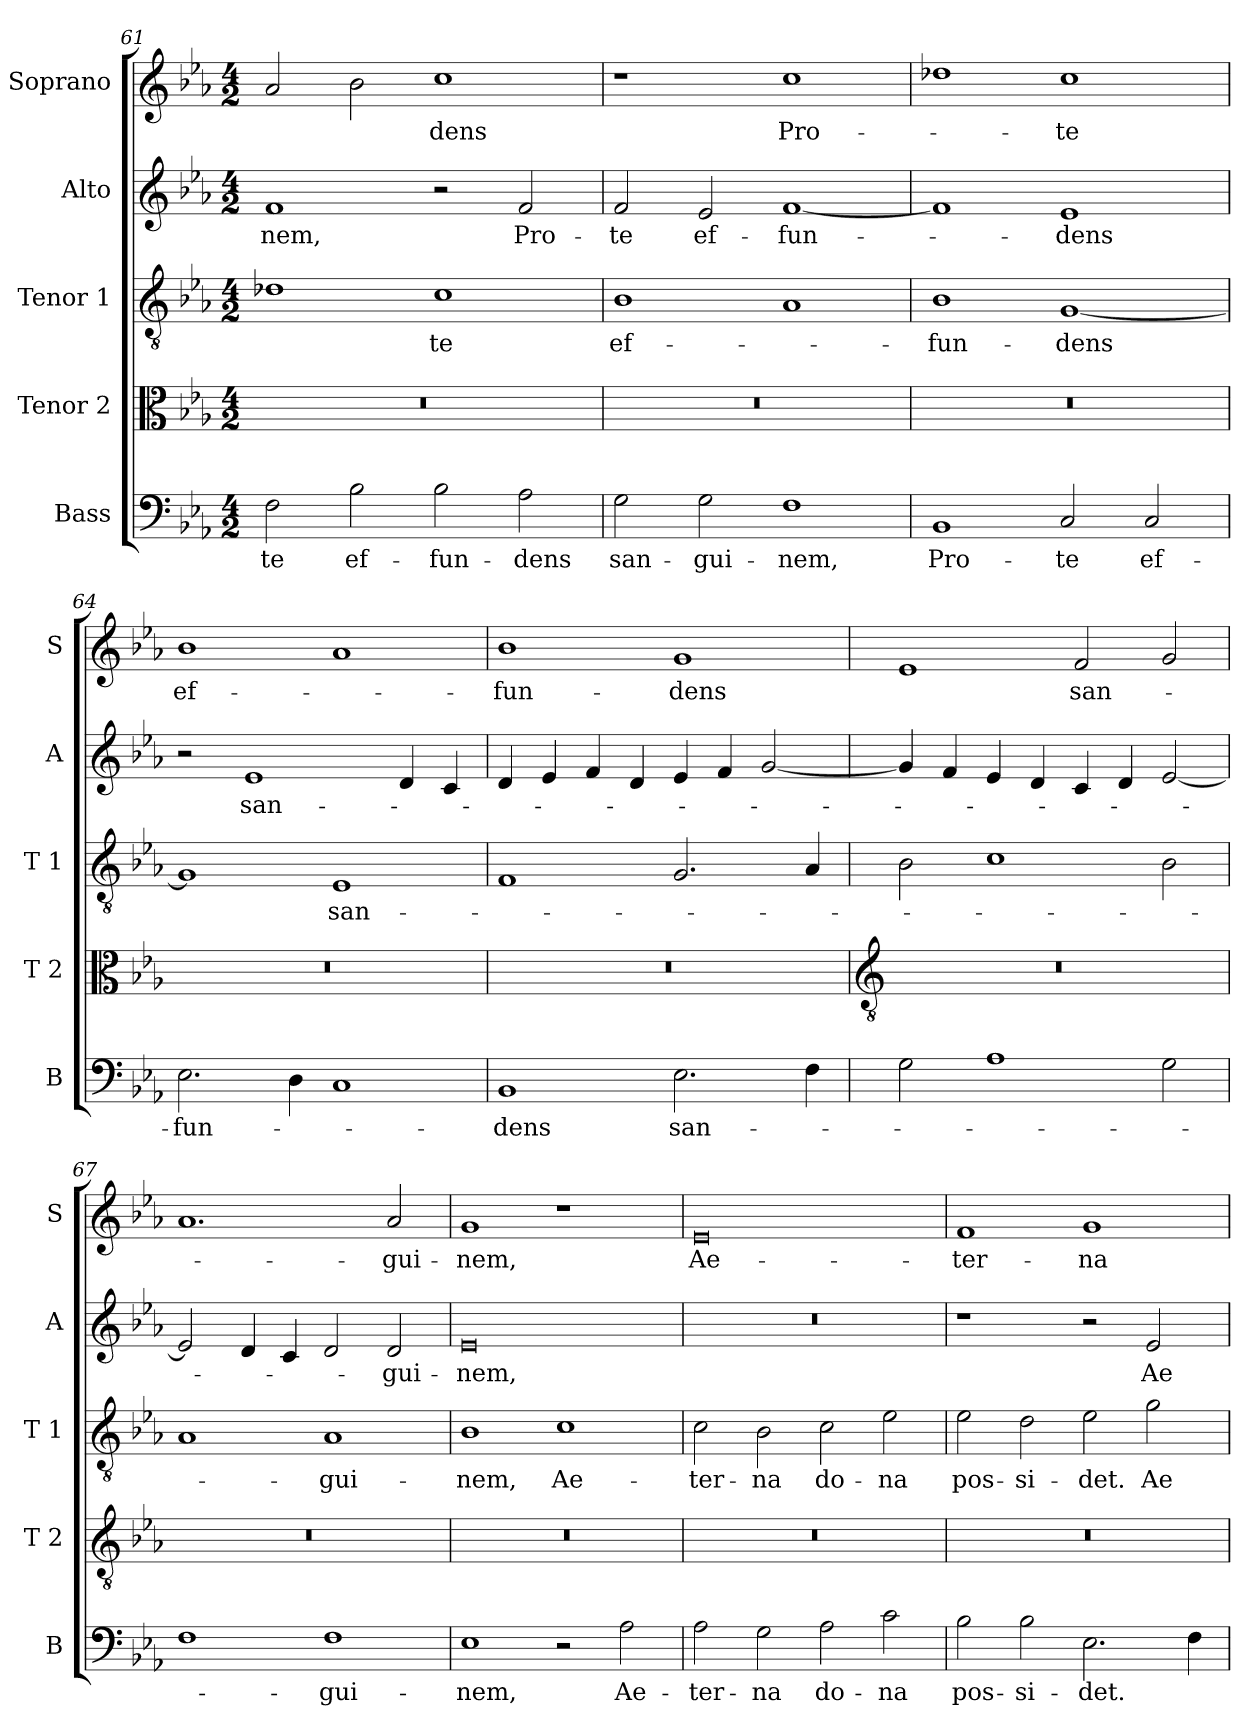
**kern	**text	**kern	**kern	**text	**kern	**text	**kern	**text
*part5	*part5	*part4	*part3	*part3	*part2	*part2	*part1	*part1
*staff5	*staff5	*staff4	*staff3	*staff3	*staff2	*staff2	*staff1	*staff1
*I"Bass	*	*I"Tenor 2	*I"Tenor 1	*	*I"Alto	*	*I"Soprano	*
*I'B	*	*I'T 2	*I'T 1	*	*I'A	*	*I'S	*
!!LO:LB:g=z
*clefF4	*	*clefC3	*clefGv2	*	*clefG2	*	*clefG2	*
*k[b-e-a-]	*	*k[b-e-a-]	*k[b-e-a-]	*	*k[b-e-a-]	*	*k[b-e-a-]	*
*E-:	*	*E-:	*E-:	*	*E-:	*	*E-:	*
*M4/2	*	*M4/2	*M4/2	*	*M4/2	*	*M4/2	*
=61	=61	=61	=61	=61	=61	=61	=61	=61
!	!LO:LY:b	!	!	!	!	!LO:LY:b	!	!
2F\	-te	0r	1d-X	.	1f	-nem,	2a-/	.
!	!LO:LY:b	!	!	!	!	!	!	!
2B-\	ef-	.	.	.	.	.	2b-\	.
!	!LO:LY:b	!	!	!LO:LY:b	!	!	!	!LO:LY:b
2B-\	-fun-	.	1c	-te	2r	.	1cc	-dens
!	!LO:LY:b	!	!	!	!	!LO:LY:b	!	!
2A-\	-dens	.	.	.	2f/	Pro-	.	.
=62	=62	=62	=62	=62	=62	=62	=62	=62
!	!LO:LY:b	!	!	!LO:LY:b	!	!LO:LY:b	!	!
2G\	san-	0r	1B-	ef-	2f/	-te	1r	.
!	!LO:LY:b	!	!	!	!	!LO:LY:b	!	!
2G\	-gui-	.	.	.	2e-/	ef-	.	.
!	!LO:LY:b	!	!	!	!	!LO:LY:b	!	!LO:LY:b
1F	-nem,	.	1A-	.	[1f	-fun-	1cc	Pro-
=63	=63	=63	=63	=63	=63	=63	=63	=63
!	!LO:LY:b	!	!	!LO:LY:b	!	!	!	!
1BB-	Pro-	0r	1B-	-fun-	1f]	.	1dd-X	.
!	!LO:LY:b	!	!	!LO:LY:b	!	!LO:LY:b	!	!LO:LY:b
2C/	-te	.	[1G	-dens	1e-	-dens	1cc	-te
!	!LO:LY:b	!	!	!	!	!	!	!
2C/	ef-	.	.	.	.	.	.	.
=64	=64	=64	=64	=64	=64	=64	=64	=64
!	!LO:LY:b	!	!	!	!	!	!	!LO:LY:b
2.E-\	-fun-	0r	1G]	.	2r	.	1b-	ef-
!	!	!	!	!	!	!LO:LY:b	!	!
.	.	.	.	.	1e-	san-	.	.
4D\	.	.	.	.	.	.	.	.
!	!	!	!	!LO:LY:b	!	!	!	!
1C	.	.	1E-	san-	.	.	1a-	.
.	.	.	.	.	4d/	.	.	.
.	.	.	.	.	4c/	.	.	.
=65	=65	=65	=65	=65	=65	=65	=65	=65
!	!LO:LY:b	!	!	!	!	!	!	!LO:LY:b
1BB-	-dens	0r	1F	.	4d/	.	1b-	-fun-
.	.	.	.	.	4e-/	.	.	.
.	.	.	.	.	4f/	.	.	.
.	.	.	.	.	4d/	.	.	.
!	!LO:LY:b	!	!	!	!	!	!	!LO:LY:b
2.E-\	san-	.	2.G/	.	4e-/	.	1g	-dens
.	.	.	.	.	4f/	.	.	.
.	.	.	.	.	[2g/	.	.	.
4F\	.	.	4A-/	.	.	.	.	.
!!LO:LB:g=z
=66	=66	=66	=66	=66	=66	=66	=66	=66
*	*	*clefGv2	*	*	*	*	*	*
2G\	.	0r	2B-\	.	4g/]	.	1e-	.
.	.	.	.	.	4f/	.	.	.
1A-	.	.	1c	.	4e-/	.	.	.
.	.	.	.	.	4d/	.	.	.
!	!	!	!	!	!	!	!	!LO:LY:b
.	.	.	.	.	4c/	.	2f/	san-
.	.	.	.	.	4d/	.	.	.
2G\	.	.	2B-\	.	[2e-/	.	2g/	.
=67	=67	=67	=67	=67	=67	=67	=67	=67
1F	.	0r	1A-	.	2e-/]	.	1.a-	.
.	.	.	.	.	4d/	.	.	.
.	.	.	.	.	4c/	.	.	.
!	!LO:LY:b	!	!	!LO:LY:b	!	!	!	!
1F	-gui-	.	1A-	-gui-	2d/	.	.	.
!	!	!	!	!	!	!LO:LY:b	!	!LO:LY:b
.	.	.	.	.	2d/	-gui-	2a-/	-gui-
=68	=68	=68	=68	=68	=68	=68	=68	=68
!	!LO:LY:b	!	!	!LO:LY:b	!	!LO:LY:b	!	!LO:LY:b
1E-	-nem,	0r	1B-	-nem,	0e-	-nem,	1g	-nem,
!	!	!	!	!LO:LY:b	!	!	!	!
2r	.	.	1c	Ae-	.	.	1r	.
!	!LO:LY:b	!	!	!	!	!	!	!
2A-\	Ae-	.	.	.	.	.	.	.
=69	=69	=69	=69	=69	=69	=69	=69	=69
!	!LO:LY:b	!	!	!LO:LY:b	!	!	!	!LO:LY:b
2A-\	-ter-	0r	2c\	-ter-	0r	.	0e-	Ae-
!	!LO:LY:b	!	!	!LO:LY:b	!	!	!	!
2G\	-na	.	2B-\	-na	.	.	.	.
!	!LO:LY:b	!	!	!LO:LY:b	!	!	!	!
2A-\	do-	.	2c\	do-	.	.	.	.
!	!LO:LY:b	!	!	!LO:LY:b	!	!	!	!
2c\	-na	.	2e-\	-na	.	.	.	.
=70	=70	=70	=70	=70	=70	=70	=70	=70
!	!LO:LY:b	!	!	!LO:LY:b	!	!	!	!LO:LY:b
2B-\	pos-	0r	2e-\	pos-	1r	.	1f	-ter-
!	!LO:LY:b	!	!	!LO:LY:b	!	!	!	!
2B-\	-si-	.	2d\	-si-	.	.	.	.
!	!LO:LY:b	!	!	!LO:LY:b	!	!	!	!LO:LY:b
2.E-\	-det.	.	2e-\	-det.	2r	.	1g	-na
!	!	!	!	!LO:LY:b	!	!LO:LY:b	!	!
.	.	.	2g\	Ae-	2e-/	Ae-	.	.
4F\	.	.	.	.	.	.	.	.
=	=	=	=	=	=	=	=	=
*-	*-	*-	*-	*-	*-	*-	*-	*-
